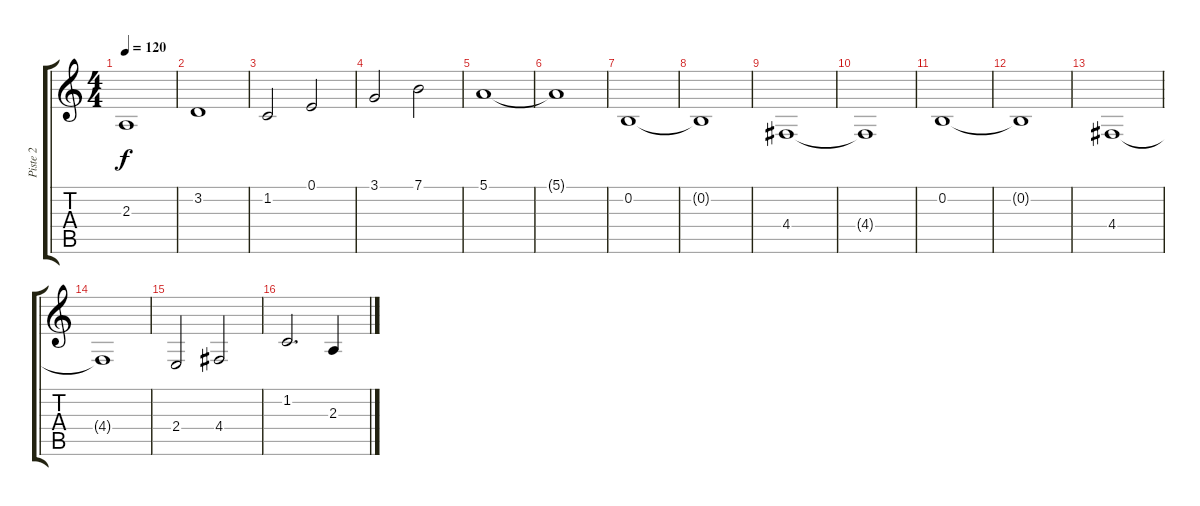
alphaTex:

\track ("Piste 2" "Piste 2") {instrument pad2warm}
\staff {score tabs}
\tuning (E4 B3 G3 D3 A2 E2) {hide}
\ts (4 4)
\tempo 120
\clef g2
\ks c
2.3{t}.1{dy f} |
3.2.1 |
1.2.2 0.1.2 |
3.1.2 7.1.2 |
5.1.1 |
5.1{t}.1 |
0.2.1 |
0.2{t}.1 |
4.4.1 |
4.4{t}.1 |
0.2.1 |
0.2{t}.1 |
4.4.1 |
4.4{t}.1 |
2.4.2 4.4.2 |
1.2.2{d} 2.3.4
